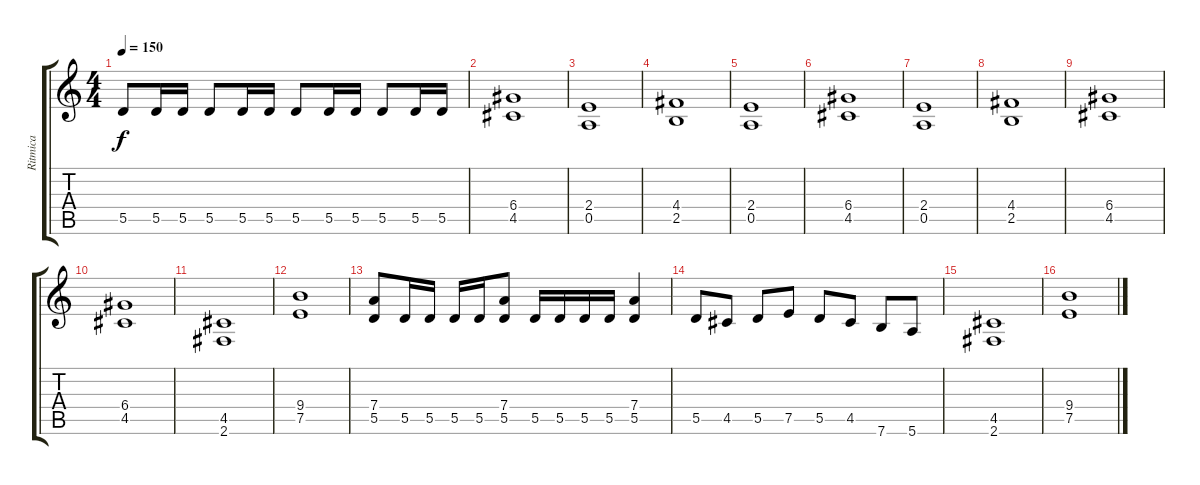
\track ("Ritmica" "Ritmica") {instrument distortionguitar}
\staff {score tabs}
\tuning (E4 B3 G3 D3 A2 E2) {hide}
\ts (4 4)
\tempo 150
\clef g2
\ks c
5.5.8{dy f} 5.5.16 5.5.16 5.5.8 5.5.16 5.5.16 5.5.8 5.5.16 5.5.16 5.5.8 5.5.16 5.5.16 |
(6.4 4.5).1 |
(2.4 0.5).1 |
(4.4 2.5).1 |
(2.4 0.5).1 |
(6.4 4.5).1 |
(2.4 0.5).1 |
(4.4 2.5).1 |
(6.4 4.5).1 |
(6.4 4.5).1 |
(4.5 2.6).1 |
(9.4 7.5).1 |
(7.4 5.5).8 5.5.16 5.5.16 5.5.16 5.5.16 (7.4 5.5).8 5.5.16 5.5.16 5.5.16 5.5.16 (7.4 5.5).4 |
5.5.8 4.5.8 5.5.8 7.5.8 5.5.8 4.5.8 7.6.8 5.6.8 |
(4.5 2.6).1 |
(9.4 7.5).1
